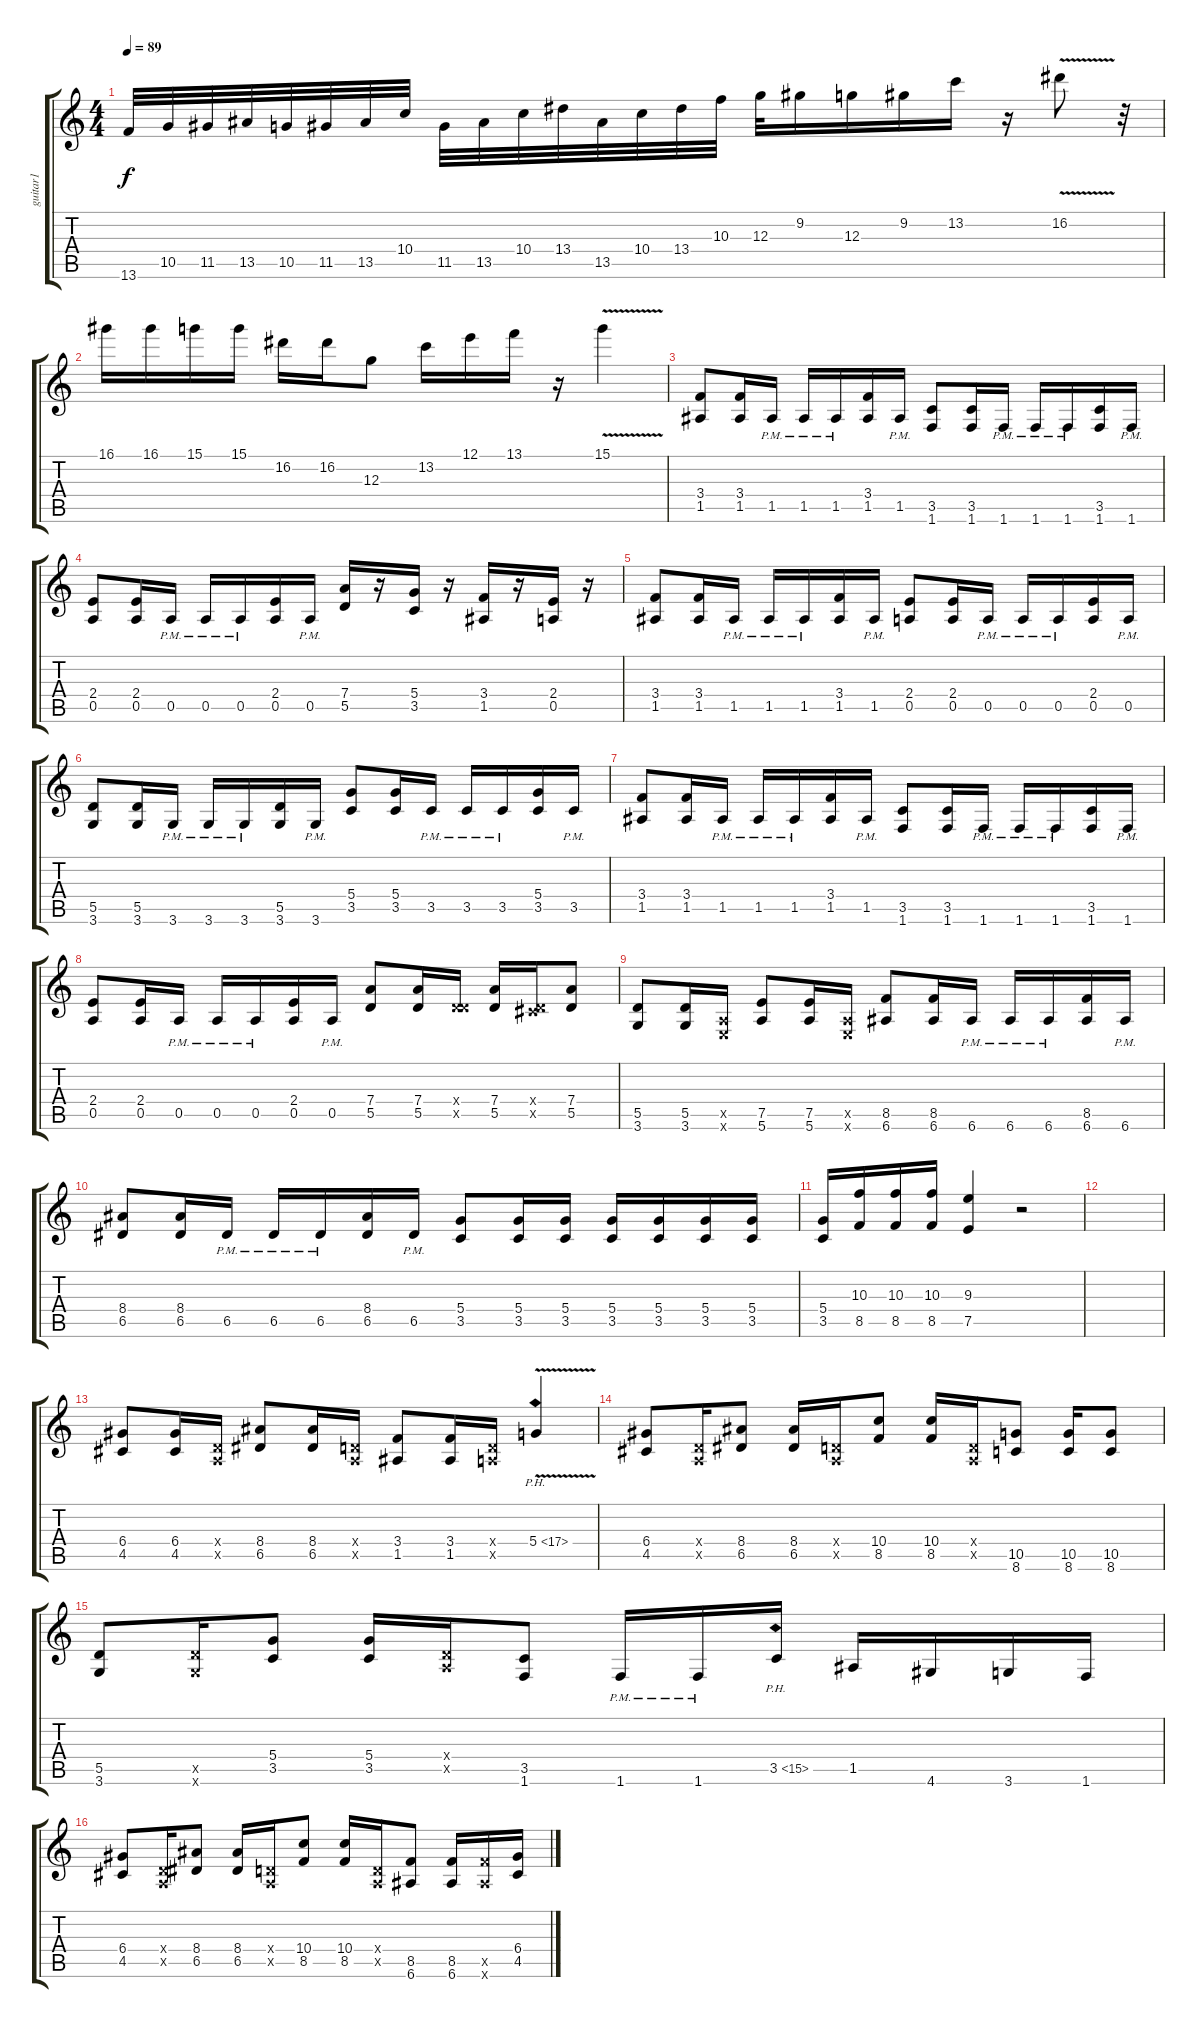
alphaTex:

\track ("guitar1" "guitar1") {instrument distortionguitar}
\staff {score tabs}
\tuning (E4 B3 G3 D3 A2 E2) {hide}
\ts (4 4)
\tempo 89
\clef g2
\ks c
13.6.32{dy f} 10.5.32 11.5.32 13.5.32 10.5.32 11.5.32 13.5.32 10.4.32 11.5.32 13.5.32 10.4.32 13.4.32 13.5.32 10.4.32 13.4.32 10.3.32 12.3.32 9.2.16 12.3.16 9.2.16 13.2.16 r.16 16.2{v}.8 r.32 |
16.1.16 16.1.16 15.1.16 15.1.16 16.2.16 16.2.16 12.3.8 13.2.16 12.1.16 13.1.16 r.16 15.1{v}.4 |
(3.4 1.5).8 (3.4 1.5).16 1.5{pm}.16 1.5{pm}.16 1.5{pm}.16 (3.4 1.5).16 1.5{pm}.16 (3.5 1.6).8 (3.5 1.6).16 1.6{pm}.16 1.6{pm}.16 1.6{pm}.16 (3.5 1.6).16 1.6{pm}.16 |
(2.4 0.5).8 (2.4 0.5).16 0.5{pm}.16 0.5{pm}.16 0.5{pm}.16 (2.4 0.5).16 0.5{pm}.16 (7.4 5.5).16 r.16 (5.4 3.5).16 r.16 (3.4 1.5).16 r.16 (2.4 0.5).16 r.16 |
(3.4 1.5).8 (3.4 1.5).16 1.5{pm}.16 1.5{pm}.16 1.5{pm}.16 (3.4 1.5).16 1.5{pm}.16 (2.4 0.5).8 (2.4 0.5).16 0.5{pm}.16 0.5{pm}.16 0.5{pm}.16 (2.4 0.5).16 0.5{pm}.16 |
(5.5 3.6).8 (5.5 3.6).16 3.6{pm}.16 3.6{pm}.16 3.6{pm}.16 (5.5 3.6).16 3.6{pm}.16 (5.4 3.5).8 (5.4 3.5).16 3.5{pm}.16 3.5{pm}.16 3.5{pm}.16 (5.4 3.5).16 3.5{pm}.16 |
(3.4 1.5).8 (3.4 1.5).16 1.5{pm}.16 1.5{pm}.16 1.5{pm}.16 (3.4 1.5).16 1.5{pm}.16 (3.5 1.6).8 (3.5 1.6).16 1.6{pm}.16 1.6{pm}.16 1.6{pm}.16 (3.5 1.6).16 1.6{pm}.16 |
(2.4 0.5).8 (2.4 0.5).16 0.5{pm}.16 0.5{pm}.16 0.5{pm}.16 (2.4 0.5).16 0.5{pm}.16 (7.4 5.5).8 (7.4 5.5).16 (0.4{x} 5.5{x}).16 (7.4 5.5).16 (0.4{x} 4.5{x}).16 (7.4 5.5).8 |
(5.5 3.6).8 (5.5 3.6).16 (0.5{x} 0.6{x}).16 (7.5 5.6).8 (7.5 5.6).16 (0.5{x} 0.6{x}).16 (8.5 6.6).8 (8.5 6.6).16 6.6{pm}.16 6.6{pm}.16 6.6{pm}.16 (8.5 6.6).16 6.6{pm}.16 |
(8.4 6.5).8 (8.4 6.5).16 6.5{pm}.16 6.5{pm}.16 6.5{pm}.16 (8.4 6.5).16 6.5{pm}.16 (5.4 3.5).8 (5.4 3.5).16 (5.4 3.5).16 (5.4 3.5).16 (5.4 3.5).16 (5.4 3.5).16 (5.4 3.5).16 |
(5.4 3.5).16 (10.3 8.5).16 (10.3 8.5).16 (10.3 8.5).16 (9.3 7.5).4 r.2 |
|
(6.4 4.5).8 (6.4 4.5).16 (0.4{x} 0.5{x}).16 (8.4 6.5).8 (8.4 6.5).16 (0.4{x} 0.5{x}).16 (3.4 1.5).8 (3.4 1.5).16 (0.4{x} 0.5{x}).16 5.4{ph 12 v}.4 |
(6.4 4.5).8 (0.4{x} 0.5{x}).16 (8.4 6.5).8 (8.4 6.5).16 (0.4{x} 0.5{x}).16 (10.4 8.5).8 (10.4 8.5).16 (0.4{x} 0.5{x}).16 (10.5 8.6).8 (10.5 8.6).16 (10.5 8.6).8 |
(5.5 3.6).8 (5.5{x} 3.6{x}).16 (5.4 3.5).8 (5.4 3.5).16 (0.4{x} 0.5{x}).16 (3.5 1.6).8 1.6{pm}.16 1.6{pm}.16 3.5{ph 12}.16 1.5.16 4.6.16 3.6.16 1.6.16 |
(6.4 4.5).8 (0.4{x} 0.5{x}).16 (8.4 6.5).8 (8.4 6.5).16 (0.4{x} 0.5{x}).16 (10.4 8.5).8 (10.4 8.5).16 (0.4{x} 0.5{x}).16 (8.5 6.6).8 (8.5 6.6).16 (8.5{x} 6.6{x}).16 (6.4 4.5).16
